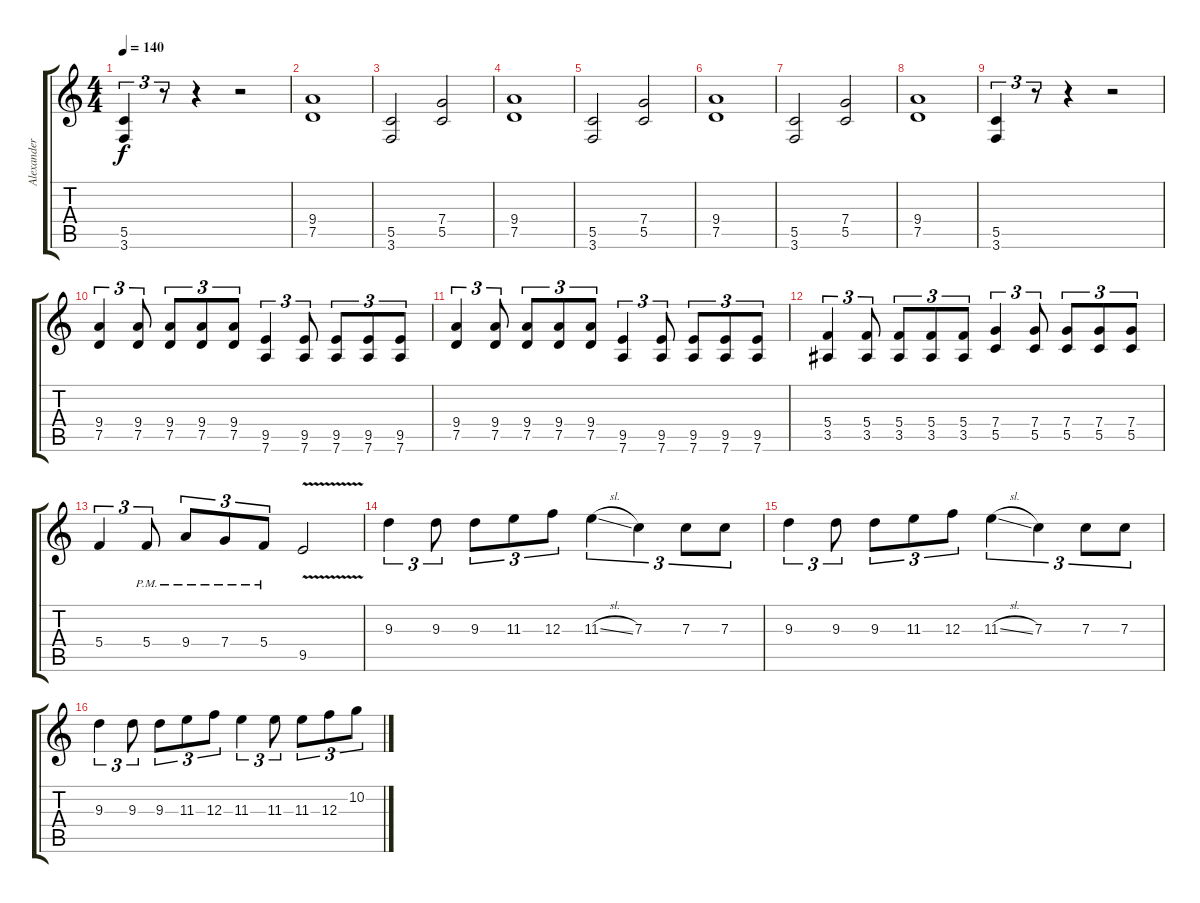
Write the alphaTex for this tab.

\track ("Alexander Kuoppala" "Alexander ") {instrument distortionguitar}
\staff {score tabs}
\tuning (D4 A3 F3 C3 G2 D2) {hide}
\ts (4 4)
\tempo 140
\clef g2
\ks c
(5.5 3.6).4{tu (3 2) dy f} r.8{tu (3 2)} r.4 r.2 |
(9.4 7.5).1 |
(5.5 3.6).2 (7.4 5.5).2 |
(9.4 7.5).1 |
(5.5 3.6).2 (7.4 5.5).2 |
(9.4 7.5).1 |
(5.5 3.6).2 (7.4 5.5).2 |
(9.4 7.5).1 |
(5.5 3.6).4{tu (3 2)} r.8{tu (3 2)} r.4 r.2 |
(9.4 7.5).4{tu (3 2)} (9.4 7.5).8{tu (3 2)} (9.4 7.5).8{tu (3 2)} (9.4 7.5).8{tu (3 2)} (9.4 7.5).8{tu (3 2)} (9.5 7.6).4{tu (3 2)} (9.5 7.6).8{tu (3 2)} (9.5 7.6).8{tu (3 2)} (9.5 7.6).8{tu (3 2)} (9.5 7.6).8{tu (3 2)} |
(9.4 7.5).4{tu (3 2)} (9.4 7.5).8{tu (3 2)} (9.4 7.5).8{tu (3 2)} (9.4 7.5).8{tu (3 2)} (9.4 7.5).8{tu (3 2)} (9.5 7.6).4{tu (3 2)} (9.5 7.6).8{tu (3 2)} (9.5 7.6).8{tu (3 2)} (9.5 7.6).8{tu (3 2)} (9.5 7.6).8{tu (3 2)} |
(5.4 3.5).4{tu (3 2)} (5.4 3.5).8{tu (3 2)} (5.4 3.5).8{tu (3 2)} (5.4 3.5).8{tu (3 2)} (5.4 3.5).8{tu (3 2)} (7.4 5.5).4{tu (3 2)} (7.4 5.5).8{tu (3 2)} (7.4 5.5).8{tu (3 2)} (7.4 5.5).8{tu (3 2)} (7.4 5.5).8{tu (3 2)} |
5.4.4{tu (3 2)} 5.4{pm}.8{tu (3 2)} 9.4{pm}.8{tu (3 2)} 7.4{pm}.8{tu (3 2)} 5.4{pm}.8{tu (3 2)} 9.5{v}.2 |
9.3.4{tu (3 2)} 9.3.8{tu (3 2)} 9.3.8{tu (3 2)} 11.3.8{tu (3 2)} 12.3.8{tu (3 2)} 11.3{sl}.4{tu (3 2)} 7.3.4{tu (3 2)} 7.3.8{tu (3 2)} 7.3.8{tu (3 2)} |
9.3.4{tu (3 2)} 9.3.8{tu (3 2)} 9.3.8{tu (3 2)} 11.3.8{tu (3 2)} 12.3.8{tu (3 2)} 11.3{sl}.4{tu (3 2)} 7.3.4{tu (3 2)} 7.3.8{tu (3 2)} 7.3.8{tu (3 2)} |
9.3.4{tu (3 2)} 9.3.8{tu (3 2)} 9.3.8{tu (3 2)} 11.3.8{tu (3 2)} 12.3.8{tu (3 2)} 11.3.4{tu (3 2)} 11.3.8{tu (3 2)} 11.3.8{tu (3 2)} 12.3.8{tu (3 2)} 10.2.8{tu (3 2)}
